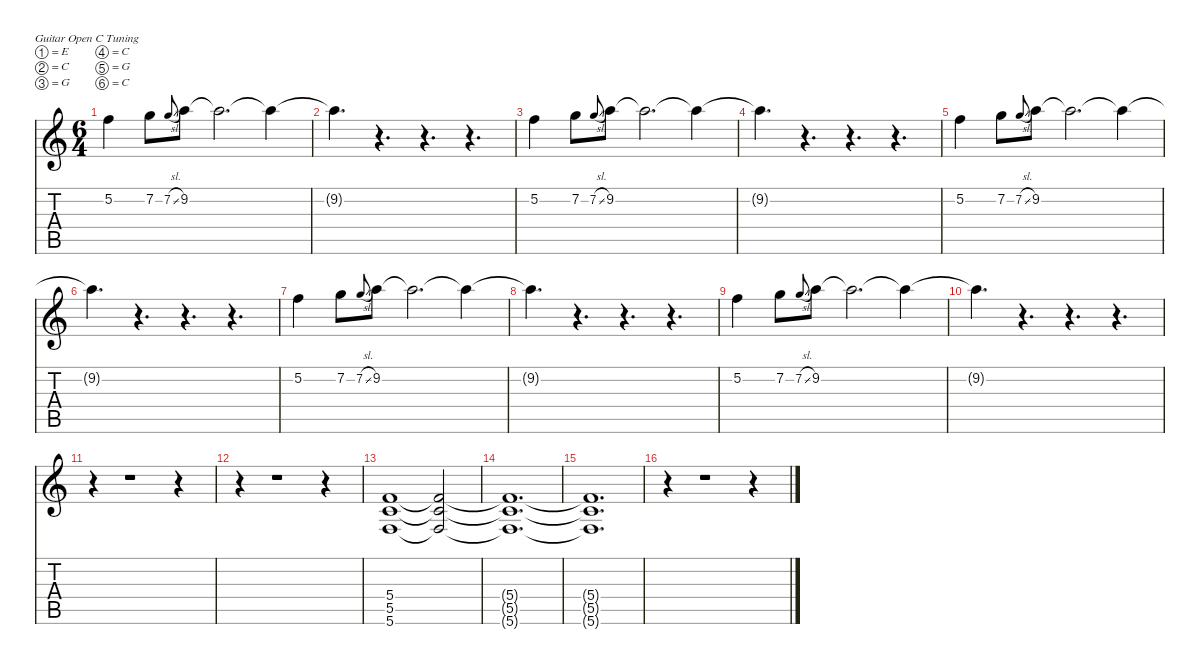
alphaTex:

\defaultSystemsLayout 4
\hideDynamics
\bracketExtendMode nobrackets
\singleTrackTrackNamePolicy hidden
\multiTrackTrackNamePolicy hidden
\firstSystemTrackNameMode fullname
\firstSystemTrackNameOrientation horizontal
\otherSystemsTrackNameOrientation horizontal
\track ("Guitar 2" "dist.guit.") {instrument distortionguitar}
\staff {score tabs}
\tuning (E4 C4 G3 C3 G2 C2)
\ts (6 4)
\tempo (98 hide)
\clef g2
\ks c
5.2.4{dy f} 7.2.8 7.2{sl}.8{gr onbeat dy mf} 9.2.8{dy f} 9.2{t}.2{d} 9.2{t}.4 |
9.2{t}.4{d} r.4{d} r.4{d} r.4{d} |
\tempo (97 hide)
5.2.4 7.2.8 7.2{sl}.8{gr onbeat dy mf} 9.2.8{dy f} 9.2{t}.2{d} 9.2{t}.4 |
9.2{t}.4{d} r.4{d} r.4{d} r.4{d} |
\tempo (98 hide)
5.2.4 7.2.8 7.2{sl}.8{gr onbeat dy mf} 9.2.8{dy f} 9.2{t}.2{d} 9.2{t}.4 |
9.2{t}.4{d} r.4{d} r.4{d} r.4{d} |
5.2.4 7.2.8 7.2{sl}.8{gr onbeat dy mf} 9.2.8{dy f} 9.2{t}.2{d} 9.2{t}.4 |
9.2{t}.4{d} r.4{d} r.4{d} r.4{d} |
\tempo (97 hide)
5.2.4 7.2.8 7.2{sl}.8{gr onbeat dy mf} 9.2.8{dy f} 9.2{t}.2{d} 9.2{t}.4 |
9.2{t}.4{d} r.4{d} r.4{d} r.4{d} |
r.4 r.1 r.4 |
r.4 r.1 r.4 |
\tempo (98 hide)
(5.4 5.5 5.6).1 (5.4{t} 5.5{t} 5.6{t}).2 |
(5.4{t} 5.5{t} 5.6{t}).1{d} |
(5.4{t} 5.5{t} 5.6{t}).1{d} |
r.4 r.1 r.4
